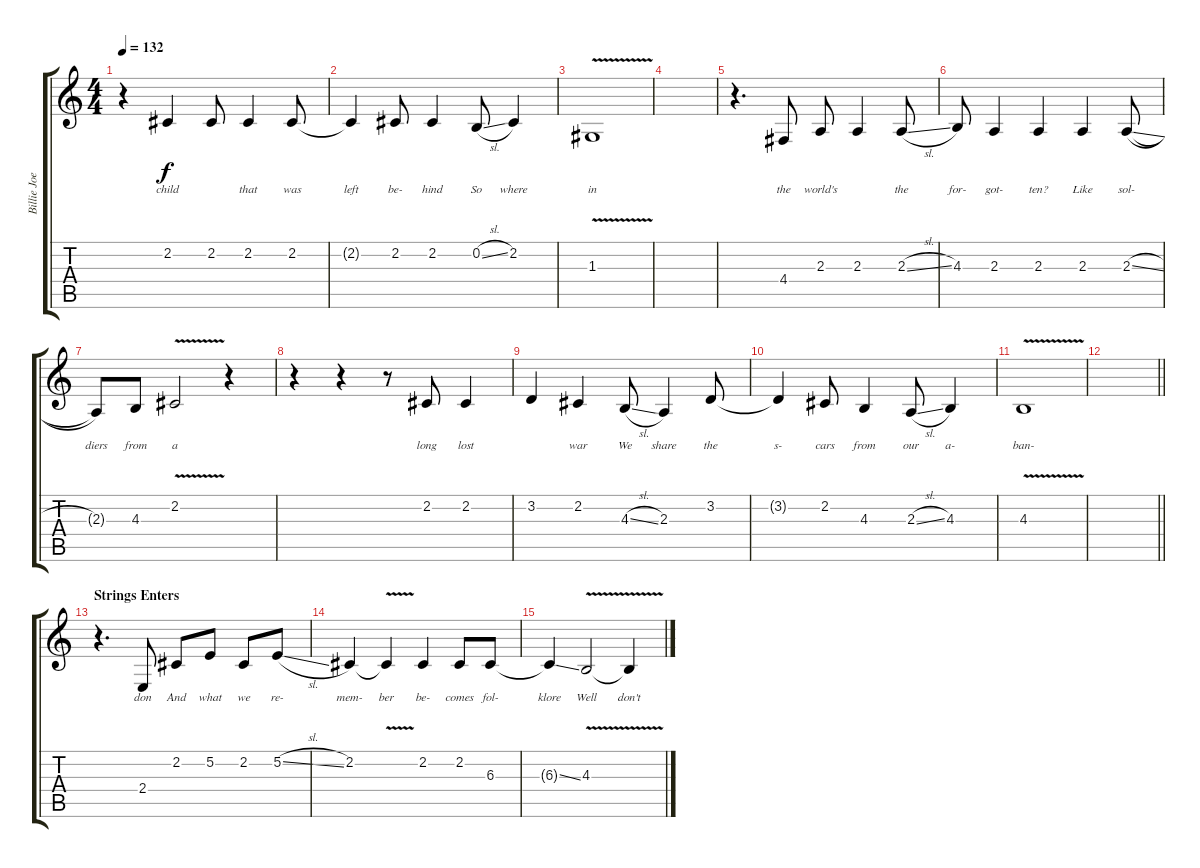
\track ("Billie Joe Armstrong [Vocals]" "Billie Joe") {instrument clarinet}
\staff {score tabs}
\tuning (E4 B3 G3 D3 A2 E2) {hide}
\ts (4 4)
\tempo 132
\clef g2
\ks c
r.4{dy f} 2.2.4{lyrics (0 "child") lyrics (1 "") lyrics (2 "") lyrics (3 "") lyrics (4 "")} 2.2.8{lyrics (0 "") lyrics (1 "") lyrics (2 "") lyrics (3 "") lyrics (4 "")} 2.2.4{lyrics (0 "that") lyrics (1 "") lyrics (2 "") lyrics (3 "") lyrics (4 "")} 2.2.8{lyrics (0 "was") lyrics (1 "") lyrics (2 "") lyrics (3 "") lyrics (4 "")} |
2.2{t}.4{lyrics (0 "left") lyrics (1 "") lyrics (2 "") lyrics (3 "") lyrics (4 "")} 2.2.8{lyrics (0 "be-") lyrics (1 "") lyrics (2 "") lyrics (3 "") lyrics (4 "")} 2.2.4{lyrics (0 "hind") lyrics (1 "") lyrics (2 "") lyrics (3 "") lyrics (4 "")} 0.2{sl}.8{lyrics (0 "So") lyrics (1 "") lyrics (2 "") lyrics (3 "") lyrics (4 "")} 2.2.4{lyrics (0 "where") lyrics (1 "") lyrics (2 "") lyrics (3 "") lyrics (4 "")} |
1.3{v}.1{lyrics (0 "in") lyrics (1 "") lyrics (2 "") lyrics (3 "") lyrics (4 "")} |
|
r.4{d} 4.4.8{lyrics (0 "the") lyrics (1 "") lyrics (2 "") lyrics (3 "") lyrics (4 "")} 2.3.8{lyrics (0 "world's") lyrics (1 "") lyrics (2 "") lyrics (3 "") lyrics (4 "")} 2.3.4{lyrics (0 "") lyrics (1 "") lyrics (2 "") lyrics (3 "") lyrics (4 "")} 2.3{sl}.8{lyrics (0 "the") lyrics (1 "") lyrics (2 "") lyrics (3 "") lyrics (4 "")} |
4.3.8{lyrics (0 "for-") lyrics (1 "") lyrics (2 "") lyrics (3 "") lyrics (4 "")} 2.3.4{lyrics (0 "got-") lyrics (1 "") lyrics (2 "") lyrics (3 "") lyrics (4 "")} 2.3.4{lyrics (0 "ten?") lyrics (1 "") lyrics (2 "") lyrics (3 "") lyrics (4 "")} 2.3.4{lyrics (0 "Like") lyrics (1 "") lyrics (2 "") lyrics (3 "") lyrics (4 "")} 2.3{sl}.8{lyrics (0 "sol-") lyrics (1 "") lyrics (2 "") lyrics (3 "") lyrics (4 "")} |
2.3{t}.8{lyrics (0 "diers") lyrics (1 "") lyrics (2 "") lyrics (3 "") lyrics (4 "")} 4.3.8{lyrics (0 "from") lyrics (1 "") lyrics (2 "") lyrics (3 "") lyrics (4 "")} 2.2{v}.2{lyrics (0 "a") lyrics (1 "") lyrics (2 "") lyrics (3 "") lyrics (4 "")} r.4 |
r.4 r.4 r.8 2.2.8{lyrics (0 "long") lyrics (1 "") lyrics (2 "") lyrics (3 "") lyrics (4 "")} 2.2.4{lyrics (0 "lost") lyrics (1 "") lyrics (2 "") lyrics (3 "") lyrics (4 "")} |
3.2.4{lyrics (0 "") lyrics (1 "") lyrics (2 "") lyrics (3 "") lyrics (4 "")} 2.2.4{lyrics (0 "war") lyrics (1 "") lyrics (2 "") lyrics (3 "") lyrics (4 "")} 4.3{sl}.8{lyrics (0 "We") lyrics (1 "") lyrics (2 "") lyrics (3 "") lyrics (4 "")} 2.3.4{lyrics (0 "share") lyrics (1 "") lyrics (2 "") lyrics (3 "") lyrics (4 "")} 3.2.8{lyrics (0 "the") lyrics (1 "") lyrics (2 "") lyrics (3 "") lyrics (4 "")} |
3.2{t}.4{lyrics (0 "s-") lyrics (1 "") lyrics (2 "") lyrics (3 "") lyrics (4 "")} 2.2.8{lyrics (0 "cars") lyrics (1 "") lyrics (2 "") lyrics (3 "") lyrics (4 "")} 4.3.4{lyrics (0 "from") lyrics (1 "") lyrics (2 "") lyrics (3 "") lyrics (4 "")} 2.3{sl}.8{lyrics (0 "our") lyrics (1 "") lyrics (2 "") lyrics (3 "") lyrics (4 "")} 4.3.4{lyrics (0 "a-") lyrics (1 "") lyrics (2 "") lyrics (3 "") lyrics (4 "")} |
4.3{v}.1{lyrics (0 "ban-") lyrics (1 "") lyrics (2 "") lyrics (3 "") lyrics (4 "")} |
\barLineRight lightlight
|
\section ("" "Strings Enters")
r.4{d} 2.4.8{lyrics (0 "don") lyrics (1 "") lyrics (2 "") lyrics (3 "") lyrics (4 "")} 2.2.8{lyrics (0 "And") lyrics (1 "") lyrics (2 "") lyrics (3 "") lyrics (4 "")} 5.2.8{lyrics (0 "what") lyrics (1 "") lyrics (2 "") lyrics (3 "") lyrics (4 "")} 2.2.8{lyrics (0 "we") lyrics (1 "") lyrics (2 "") lyrics (3 "") lyrics (4 "")} 5.2{sl}.8{lyrics (0 "re-") lyrics (1 "") lyrics (2 "") lyrics (3 "") lyrics (4 "")} |
2.2.4{lyrics (0 "mem-") lyrics (1 "") lyrics (2 "") lyrics (3 "") lyrics (4 "")} 2.2{v t}.4{lyrics (0 "ber") lyrics (1 "") lyrics (2 "") lyrics (3 "") lyrics (4 "")} 2.2.4{lyrics (0 "be-") lyrics (1 "") lyrics (2 "") lyrics (3 "") lyrics (4 "")} 2.2.8{lyrics (0 "comes") lyrics (1 "") lyrics (2 "") lyrics (3 "") lyrics (4 "")} 6.3.8{lyrics (0 "fol-") lyrics (1 "") lyrics (2 "") lyrics (3 "") lyrics (4 "")} |
6.3{ss t}.4{lyrics (0 "klore") lyrics (1 "") lyrics (2 "") lyrics (3 "") lyrics (4 "")} 4.3{v}.2{lyrics (0 "Well") lyrics (1 "") lyrics (2 "") lyrics (3 "") lyrics (4 "")} 4.3{t}.4{lyrics (0 "don't") lyrics (1 "") lyrics (2 "") lyrics (3 "") lyrics (4 "")}
